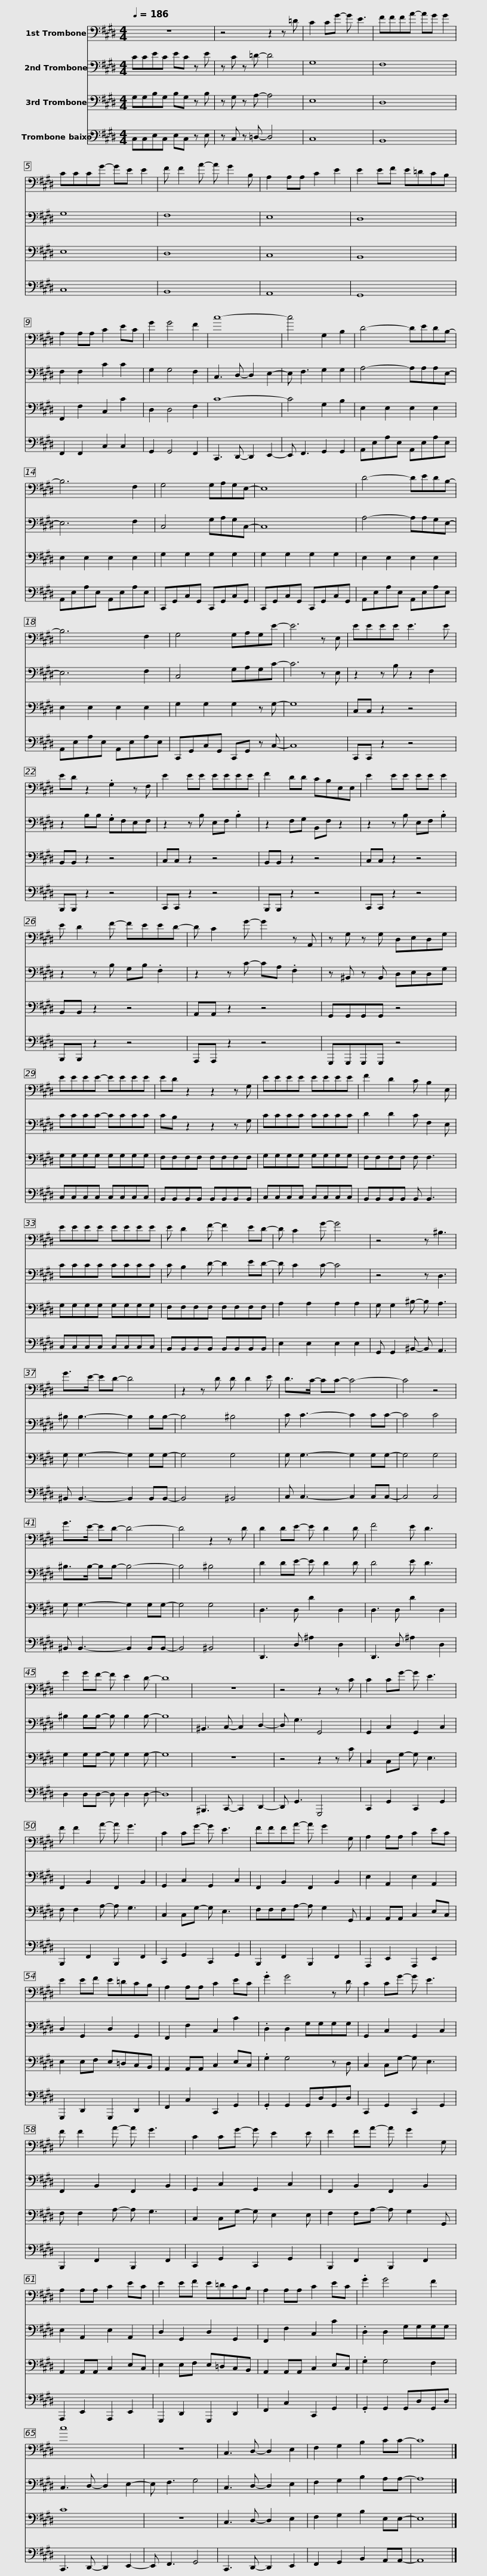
X:1
%%score 1 2 3 4
L:1/8
Q:1/4=186
M:4/4
I:linebreak $
K:E
V:1 bass
V:2 bass
V:3 bass
V:4 bass
V:1
 z8 | z4 z2 z =D | C2 CG- G E3 | FFFA- AG G2 |$ CCCG- GE E2 | %5
 F F2 A- A G2 B, | A,2 A,A, C2 E2 | E2 EF E=DCB, |$ A,2 A,A, C2 EC | G2 G4 F2 | %10
 c8- | c4 G,2 B,2 | D4- DEDB,- |$ B,6 F,2 | G,4 G,A,G,E,- | %15
 E,8 | D4- DEDB,- |$ B,6 F,2 | G,4 G,A,G,E- | E6 z E, | %20
 EEEE E3 E | ED z2 .G,2 z F, |$ E2 EE EEEE | F2 DD CB,E,E, | E2 EE EE E2 | %25
 E D2 F- FEED- |$ D C2 G- G2 z A,, | z G, z G, D,E,D,G, | EEEE- EEEE | ED z2 z2 z G, |$ %30
 EEEE EEEE | F2 D2 C B,2 E, | EEEE EEEE | E D2 F- F2 ED- |$ D C2 G- G4 | %35
 z4 z ^B,3 | G>E- ED- D4 | z2 z D D D2 E |$ D>C- CC- C4- | C4 z4 | %40
 G>E- ED- D4- | D4 z2 z D | D2 DE- E D2 D |$ F4 E D3 | G2 GF- F E2 D- | %45
 D8 | z8 | z4 z2 z C | C2 CG- G E3 |$ F F2 A- A G3 | %50
 C2 CG- G E3 | FFFA- A G2 G, | A,2 A,A, C2 EC |$ E2 EF E=DCB, | A,2 A,A, C2 EC | %55
 .G2 G4 z D | C2 CG- G E3 | F F2 A- A G3 |$ C2 CG- G E2 E | F2 FA- A G2 G, | %60
 A,2 A,A, C2 EC | E2 EF E=DCB, |$ A,2 A,A, C2 EC | .G2 G4 F2 | c8 | %65
 z8 | C,3 D,- D,2 E,2 | F,2 G,2 B,2 CC- | C8 |] %69
V:2
 CCEC EC z E | z C z =D- D4 | G,8 | F,8 |$ G,8 | %5
 F,8 | E,8 | D,8 |$ F,2 F,2 C2 C2 | G,2 G,4 F,2 | %10
 C,3 D,- D,2 E,2- | E, F,3 G,2 G,2 | A,4- A,A,A,E,- |$ E,6 F,2 | C,4 G,A,G,C,- | %15
 C,8 | A,4- A,A,G,E,- |$ E,6 F,2 | C,4 G,A,G,C- | C6 z E, | %20
 z2 z B, z2 F,2 | z2 B,B, .G,F,E,F, |$ z2 z B, E,F, .B,2 | z2 F,G, B,,F, z2 | z2 z B, E,F, .B,2 | %25
 z2 z B, G,B, .F,2 |$ z2 z C- CA, .F,2 | z ^B,, z B,, D,E,D,G, | CCCC- CCCC | CB, z2 z2 z G, |$ %30
 CCCC CCCC | D2 D2 C F,2 E, | CCCC CCCC | C B,2 D- D2 ED- |$ D C2 C- C4 | %35
 z4 z D,3 | ^B, B,3- B,2 B,B,- | B,4 ^B,4 |$ C C3- C2 CC- | C4 C4 | %40
 ^B,>B,- B,B,- B,4- | B,4 ^B,4 | D2 DE- E D2 D |$ D4 E D3 | ^B,2 B,B,- B, B,2 B,- | %45
 B,8 | ^B,,3 C,- C,2 D,2- | D, G,3 G,,4 | G,,2 C,2 G,,2 C,2 |$ F,,2 B,,2 F,,2 B,,2 | %50
 G,,2 C,2 G,,2 C,2 | F,,2 B,,2 F,,2 B,,2 | E,2 A,,2 E,2 A,,2 |$ D,2 G,,2 D,2 G,,2 | F,,2 F,2 C,2 C2 | %55
 .D,2 D,2 G,G,G,G, | G,,2 C,2 G,,2 C,2 | F,,2 B,,2 F,,2 B,,2 |$ G,,2 C,2 G,,2 C,2 | F,,2 B,,2 F,,2 B,,2 | %60
 E,2 A,,2 E,2 A,,2 | D,2 G,,2 D,2 G,,2 |$ F,,2 F,2 C,2 C2 | .D,2 D,2 G,G,G,G, | C,3 D,- D,2 E,2- | %65
 E, F,3 G,4 | C,3 D,- D,2 E,2 | F,2 G,2 B,2 A,A,- | A,8 |] %69
V:3
 G,G,B,G, B,G, z B, | z G, z A,- A,4 | E,8 | D,8 |$ E,8 | %5
 D,8 | C,8 | B,,8 |$ F,,2 F,2 C,2 C2 | D,2 D,4 F,2 | %10
 C8- | C4 G,2 B,2 | E,2 E,2 E,2 E,2 |$ E,2 E,2 E,2 E,2 | G,2 G,2 G,2 G,2 | %15
 G,2 G,2 G,2 G,2 | E,2 E,2 E,2 E,2 |$ E,2 E,2 E,2 E,2 | G,2 G,2 G,2 z G,- | G,8 | %20
 C,C, z2 z4 | B,,B,, z2 z4 |$ C,C, z2 z4 | B,,B,, z2 z4 | C,C, z2 z4 | %25
 B,,B,, z2 z4 |$ A,,A,, z2 z4 | G,,G,,G,,G,, z4 | G,G,G,G, G,G,G,G, | F,F,F,F, F,F,F,F, |$ %30
 G,G,G,G, G,G,G,G, | F,F,F,F, F, F,3 | G,G,G,G, G,G,G,G, | F,F,F,F, F,F,F,F, |$ A,2 A,2 A,2 A,2 | %35
 G, G,2 ^B,- B, A,3 | G, G,3- G,2 G,G,- | G,4 G,4 |$ G, G,3- G,2 G,G,- | G,4 G,4 | %40
 G, G,3- G,2 G,G,- | G,4 G,4 | D,3 D, D2 D,2 |$ D,3 D, D2 D,2 | G,2 G,G,- G, G,2 G,- | %45
 G,8 | z8 | z4 z2 z C | C,2 C,G,- G, E,3 |$ F, F,2 A,- A, G,3 | %50
 C,2 C,G,- G, E,3 | F,F,F,A,- A, G,2 G,, | A,,2 A,,A,, C,2 E,C, |$ E,2 E,F, E,=D,C,B,, | A,,2 A,,A,, C,2 E,C, | %55
 .G,2 G,4 z D, | C,2 C,G,- G, E,3 | F, F,2 A,- A, G,3 |$ C,2 C,G,- G, E,2 E, | F,2 F,A,- A, G,2 G,, | %60
 A,,2 A,,A,, C,2 E,C, | E,2 E,F, E,=D,C,B,, |$ A,,2 A,,A,, C,2 E,C, | .G,2 G,4 F,2 | C8 | %65
 z8 | C,3 D,- D,2 E,2 | F,2 G,2 B,2 E,E,- | E,8 |] %69
V:4
 C,C,E,C, E,C, z E, | z C, z =D,- D,4 | C,8 | B,,8 |$ C,8 | %5
 B,,8 | A,,8 | G,,8 |$ F,,2 F,,2 C,2 C,2 | G,,2 G,,4 F,,2 | %10
 C,,3 D,,- D,,2 E,,2- | E,, F,,3 G,,2 G,,2 | A,,E,A,E, A,,E,A,E, |$ A,,E,A,E, A,,E,A,E, | C,,G,,C,G,, C,,G,,C,G,, | %15
 C,,G,,C,G,, C,,G,,C,G,, | A,,E,A,E, A,,E,A,E, |$ A,,E,A,E, A,,E,A,E, | C,,G,,C,G,, C,,G,, z C,- | C,8 | %20
 C,,C,, z2 z4 | B,,,B,,, z2 z4 |$ C,,C,, z2 z4 | B,,,B,,, z2 z4 | C,,C,, z2 z4 | %25
 B,,,B,,, z2 z4 |$ A,,,A,,, z2 z4 | G,,,G,,,G,,,G,,, z4 | C,C,C,C, C,C,C,C, | B,,B,,B,,B,, B,,B,,B,,B,, |$ %30
 C,C,C,C, C,C,C,C, | B,,B,,B,,B,, B,, B,,3 | C,C,C,C, C,C,C,C, | B,,B,,B,,B,, B,,B,,B,,B,, |$ E,2 E,2 E,2 E,2 | %35
 G,, G,,2 ^B,,- B,, A,,3 | ^B,, B,,3- B,,2 B,,B,,- | B,,4 ^B,,4 |$ C, C,3- C,2 C,C,- | C,4 C,4 | %40
 ^B,, B,,3- B,,2 B,,B,,- | B,,4 ^B,,4 | D,,3 D, ^A,2 D,2 |$ D,,3 D, ^A,2 D,2 | D,2 D,D,- D, D,2 D,- | %45
 D,8 | ^B,,,3 C,,- C,,2 D,,2- | D,, G,,3 G,,,4 | C,,2 G,,2 C,,2 G,,2 |$ B,,,2 F,,2 B,,,2 F,,2 | %50
 C,,2 G,,2 C,,2 G,,2 | B,,,2 F,,2 B,,,2 F,,2 | A,,,2 E,,2 A,,,2 E,,2 |$ G,,,2 D,,2 G,,,2 D,,2 | F,,2 C,2 C,,2 G,,2 | %55
 .G,,2 G,,2 G,,D,G,,D, | C,,2 G,,2 C,,2 G,,2 | B,,,2 F,,2 B,,,2 F,,2 |$ C,,2 G,,2 C,,2 G,,2 | B,,,2 F,,2 B,,,2 F,,2 | %60
 A,,,2 E,,2 A,,,2 E,,2 | G,,,2 D,,2 G,,,2 D,,2 |$ F,,2 C,2 C,,2 G,,2 | .G,,2 G,,2 G,,D,G,,D, | C,,3 D,,- D,,2 E,,2- | %65
 E,, F,,3 G,,4 | C,,3 D,,- D,,2 E,,2 | F,,2 G,,2 B,,2 A,,A,,- | A,,8 |] %69
